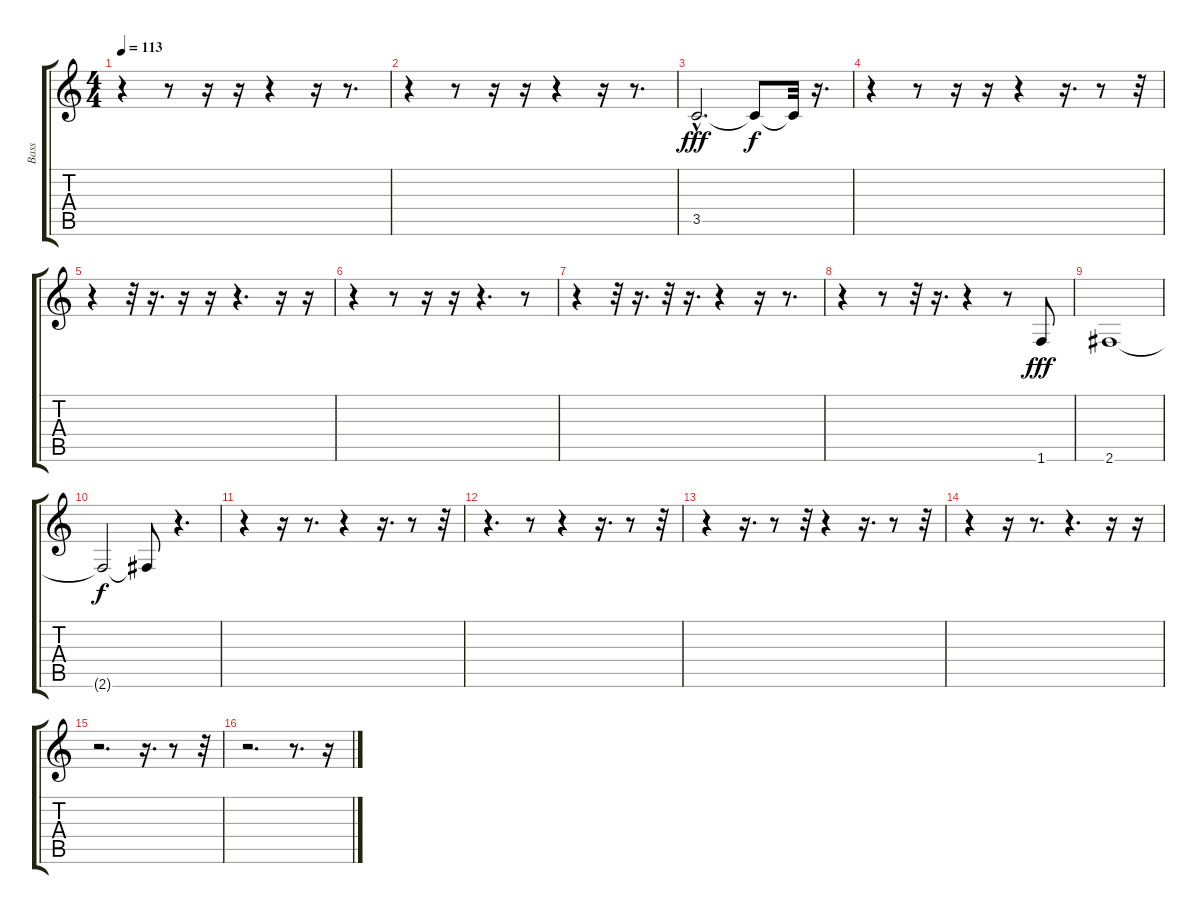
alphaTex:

\track ("Bass" "Bass") {instrument electricbassfinger}
\staff {score tabs}
\tuning (E4 B3 G3 D3 A2 E2) {hide}
\ts (4 4)
\tempo 113
\clef g2
\ks c
r.4{dy f} r.8 r.16 r.16 r.4 r.16 r.8{d} |
r.4 r.8 r.16 r.16 r.4 r.16 r.8{d} |
3.5{hac}.2{d dy fff} 3.5{t}.8{dy f} 3.5{t}.32 r.16{d} |
r.4 r.8 r.16 r.16 r.4 r.16{d} r.8 r.32 |
r.4 r.32 r.16{d} r.16 r.16 r.4{d} r.16 r.16 |
r.4 r.8 r.16 r.16 r.4{d} r.8 |
r.4 r.32 r.16{d} r.32 r.16{d} r.4 r.16 r.8{d} |
r.4 r.8 r.32 r.16{d} r.4 r.8 1.6.8{dy fff} |
2.6.1 |
2.6{t}.2{dy f} 2.6{t}.8 r.4{d} |
r.4 r.16 r.8{d} r.4 r.16{d} r.8 r.32 |
r.4{d} r.8 r.4 r.16{d} r.8 r.32 |
r.4 r.16{d} r.8 r.32 r.4 r.16{d} r.8 r.32 |
r.4 r.16 r.8{d} r.4{d} r.16 r.16 |
r.2{d} r.16{d} r.8 r.32 |
r.2{d} r.8{d} r.16
